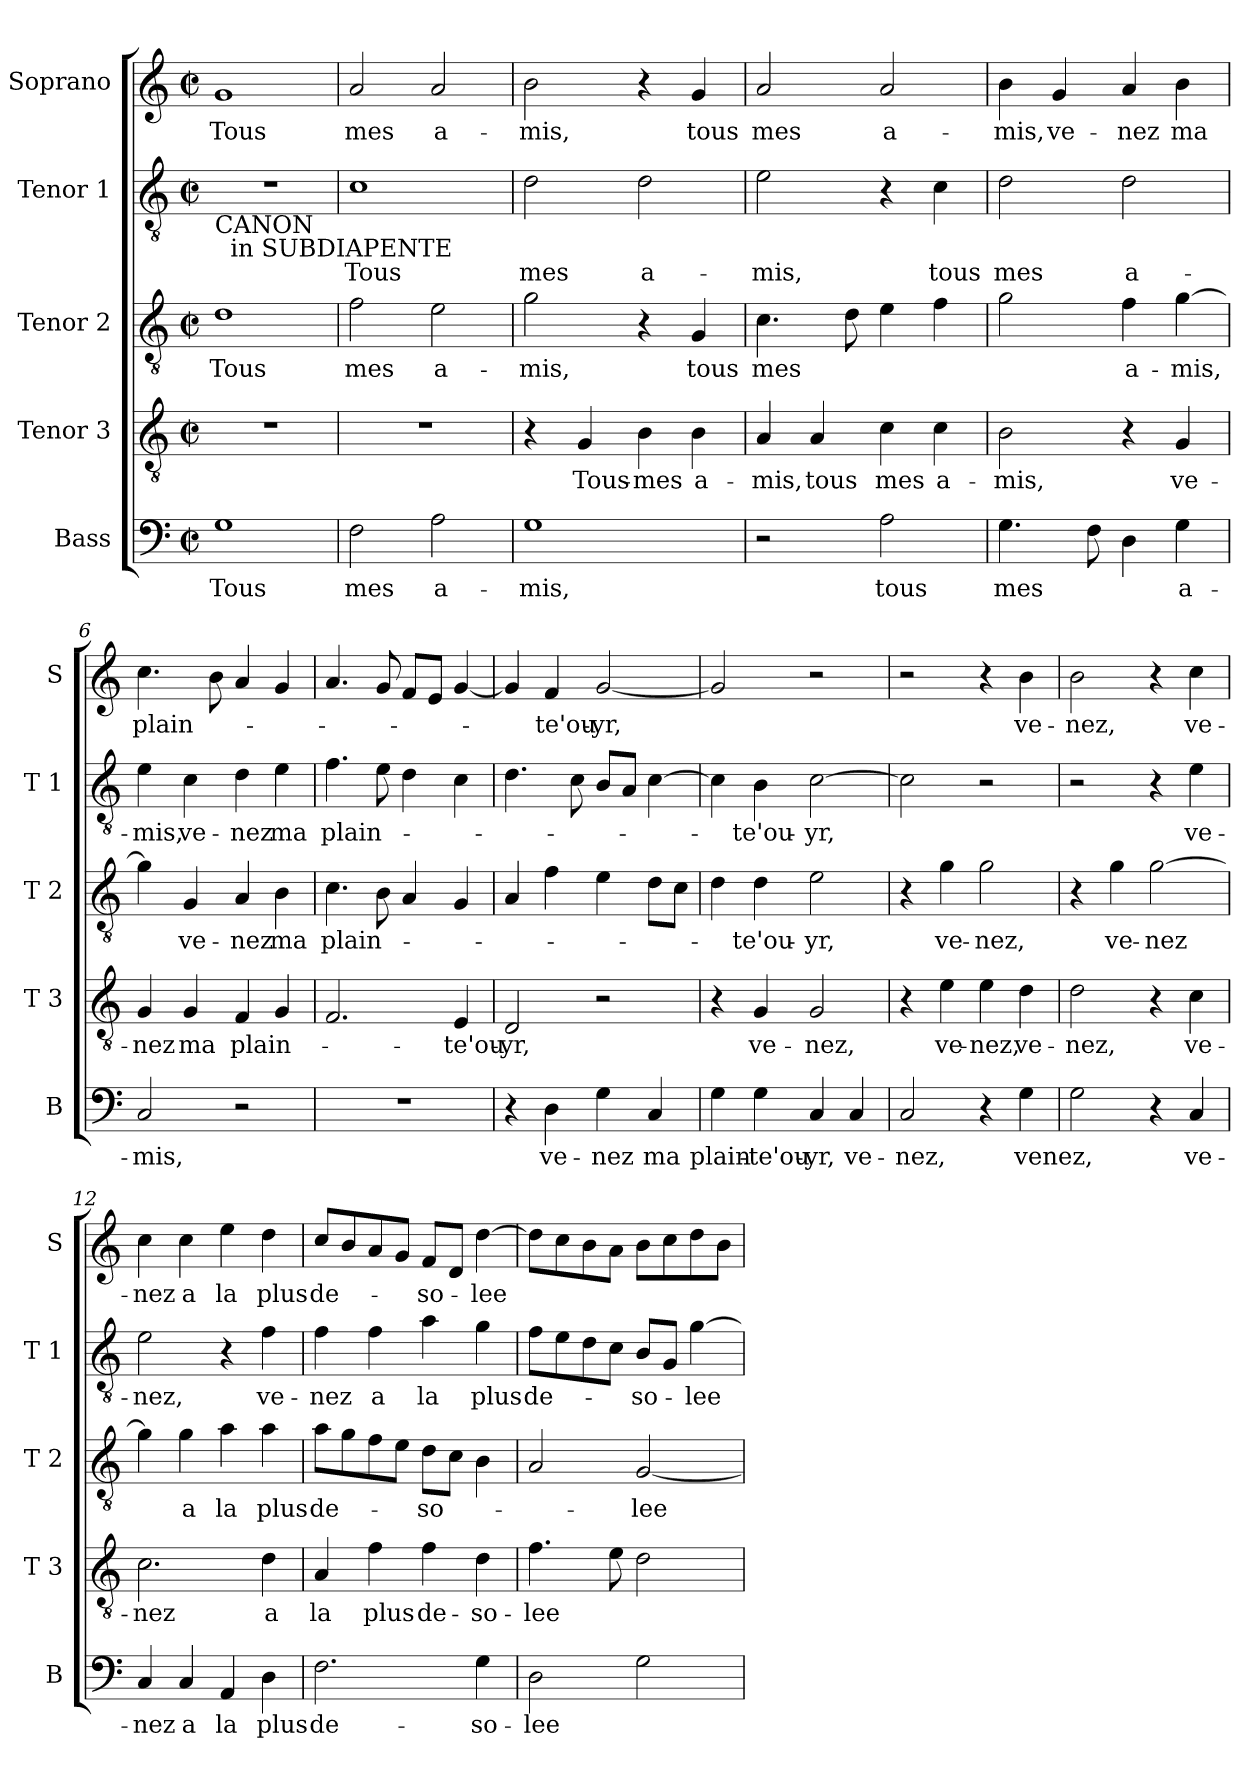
**kern	**text	**kern	**text	**kern	**text	**kern	**text	**kern	**text
*part5	*part5	*part4	*part4	*part3	*part3	*part2	*part2	*part1	*part1
*staff5	*staff5	*staff4	*staff4	*staff3	*staff3	*staff2	*staff2	*staff1	*staff1
*I"Bass	*	*I"Tenor 3	*	*I"Tenor 2	*	*I"Tenor 1	*	*I"Soprano	*
*I'B	*	*I'T 3	*	*I'T 2	*	*I'T 1	*	*I'S	*
*clefF4	*	*clefGv2	*	*clefGv2	*	*clefGv2	*	*clefG2	*
*k[]	*	*k[]	*	*k[]	*	*k[]	*	*k[]	*
*C:	*	*C:	*	*C:	*	*C:	*	*C:	*
*M2/2	*	*M2/2	*	*M2/2	*	*M2/2	*	*M2/2	*
*met(c|)	*	*met(c|)	*	*met(c|)	*	*met(c|)	*	*met(c|)	*
=1	=1	=1	=1	=1	=1	=1	=1	=1	=1
!	!	!	!	!	!	!LO:TX:b:t=CANON\n      in         SUBDIAPENTE	!	!	!
1G	Tous	1r	.	1d	Tous	1r	.	1g	Tous
=2	=2	=2	=2	=2	=2	=2	=2	=2	=2
2F\	mes	1r	.	2f\	mes	1c	Tous	2a/	mes
2A\	a-	.	.	2e\	a-	.	.	2a/	a-
=3	=3	=3	=3	=3	=3	=3	=3	=3	=3
1G	-mis,	4r	.	2g\	-mis,	2d\	mes	2b\	-mis,
.	.	4G/	Tous-	.	.	.	.	.	.
.	.	4B\	-mes	4r	.	2d\	a-	4r	.
.	.	4B\	a-	4G/	tous	.	.	4g/	tous
=4	=4	=4	=4	=4	=4	=4	=4	=4	=4
2r	.	4A/	-mis,	4.c\	mes	2e\	-mis,	2a/	mes
.	.	4A/	tous	.	.	.	.	.	.
.	.	.	.	8d\	.	.	.	.	.
2A\	tous	4c\	mes	4e\	.	4r	.	2a/	a-
.	.	4c\	a-	4f\	.	4c\	tous	.	.
=5	=5	=5	=5	=5	=5	=5	=5	=5	=5
4.G\	mes	2B\	-mis,	2g\	.	2d\	mes	4b\	-mis,
.	.	.	.	.	.	.	.	4g/	ve-
8F\	.	.	.	.	.	.	.	.	.
4D\	.	4r	.	4f\	a-	2d\	a-	4a/	-nez
4G\	a-	4G/	ve-	[4g\	-mis,	.	.	4b\	ma
=6	=6	=6	=6	=6	=6	=6	=6	=6	=6
2C/	-mis,	4G/	-nez	4g\]	.	4e\	-mis,	4.cc\	plain-
.	.	4G/	ma	4G/	ve-	4c\	ve-	.	.
.	.	.	.	.	.	.	.	8b\	.
2r	.	4F/	plain-	4A/	-nez	4d\	-nez	4a/	.
.	.	4G/	.	4B\	ma	4e\	ma	4g/	.
!!LO:LB:g=z
=7	=7	=7	=7	=7	=7	=7	=7	=7	=7
1r	.	2.F/	.	4.c\	plain-	4.f\	plain-	4.a/	.
.	.	.	.	8B\	.	8e\	.	8g/	.
.	.	.	.	4A/	.	4d\	.	8f/L	.
.	.	.	.	.	.	.	.	8e/J	.
.	.	4E/	-te'ou-	4G/	.	4c\	.	[4g/	.
=8	=8	=8	=8	=8	=8	=8	=8	=8	=8
4r	.	2D/	-yr,	4A/	.	4.d\	.	4g/]	.
4D\	ve-	.	.	4f\	.	.	.	4f/	-te'ou-
.	.	.	.	.	.	8c\	.	.	.
4G\	-nez	2r	.	4e\	.	8B/L	.	[2g/	-yr,
.	.	.	.	.	.	8A/J	.	.	.
4C/	ma	.	.	8d\L	.	[4c\	.	.	.
.	.	.	.	8c\J	.	.	.	.	.
=9	=9	=9	=9	=9	=9	=9	=9	=9	=9
4G\	plain-	4r	.	4d\	.	4c\]	.	2g/]	.
4G\	-te'ou-	4G/	ve-	4d\	-te'ou-	4B\	-te'ou-	.	.
4C/	-yr,	2G/	-nez,	2e\	-yr,	[2c\	-yr,	2r	.
4C/	ve-	.	.	.	.	.	.	.	.
=10	=10	=10	=10	=10	=10	=10	=10	=10	=10
2C/	-nez,	4r	.	4r	.	2c\]	.	2r	.
.	.	4e\	ve-	4g\	ve-	.	.	.	.
4r	.	4e\	-nez,	2g\	-nez,	2r	.	4r	.
4G\	venez,	4d\	ve-	.	.	.	.	4b\	ve-
=11	=11	=11	=11	=11	=11	=11	=11	=11	=11
2G\	.	2d\	-nez,	4r	.	2r	.	2b\	-nez,
.	.	.	.	4g\	ve-	.	.	.	.
4r	.	4r	.	[2g\	-nez	4r	.	4r	.
4C/	ve-	4c\	ve-	.	.	4e\	ve-	4cc\	ve-
!!LO:PB:g=z
=12	=12	=12	=12	=12	=12	=12	=12	=12	=12
4C/	-nez	2.c\	-nez	4g\]	.	2e\	-nez,	4cc\	-nez
4C/	a	.	.	4g\	a	.	.	4cc\	a
4AA/	la	.	.	4a\	la	4r	.	4ee\	la
4D\	plus	4d\	a	4a\	plus	4f\	ve-	4dd\	plus
=13	=13	=13	=13	=13	=13	=13	=13	=13	=13
2.F\	de-	4A/	la	8a\L	de-	4f\	-nez	8cc/L	de-
.	.	.	.	8g\	.	.	.	8b/	.
.	.	4f\	plus	8f\	.	4f\	a	8a/	.
.	.	.	.	8e\J	.	.	.	8g/J	.
.	.	4f\	de-	8d\L	-so-	4a\	la	8f/L	-so-
.	.	.	.	8c\J	.	.	.	8d/J	.
4G\	-so-	4d\	-so-	4B\	.	4g\	plus	[4dd\	-lee
=14	=14	=14	=14	=14	=14	=14	=14	=14	=14
2D\	-lee	4.f\	-lee	2A/	.	8f\L	de-	8dd\L]	.
.	.	.	.	.	.	8e\	.	8cc\	.
.	.	.	.	.	.	8d\	.	8b\	.
.	.	8e\	.	.	.	8c\J	.	8a\J	.
2G\	.	2d\	.	[2G/	-lee	8B/L	-so-	8b\L	.
.	.	.	.	.	.	8G/J	.	8cc\	.
.	.	.	.	.	.	[4g\	-lee	8dd\	.
.	.	.	.	.	.	.	.	8b\J	.
=	=	=	=	=	=	=	=	=	=
*-	*-	*-	*-	*-	*-	*-	*-	*-	*-
